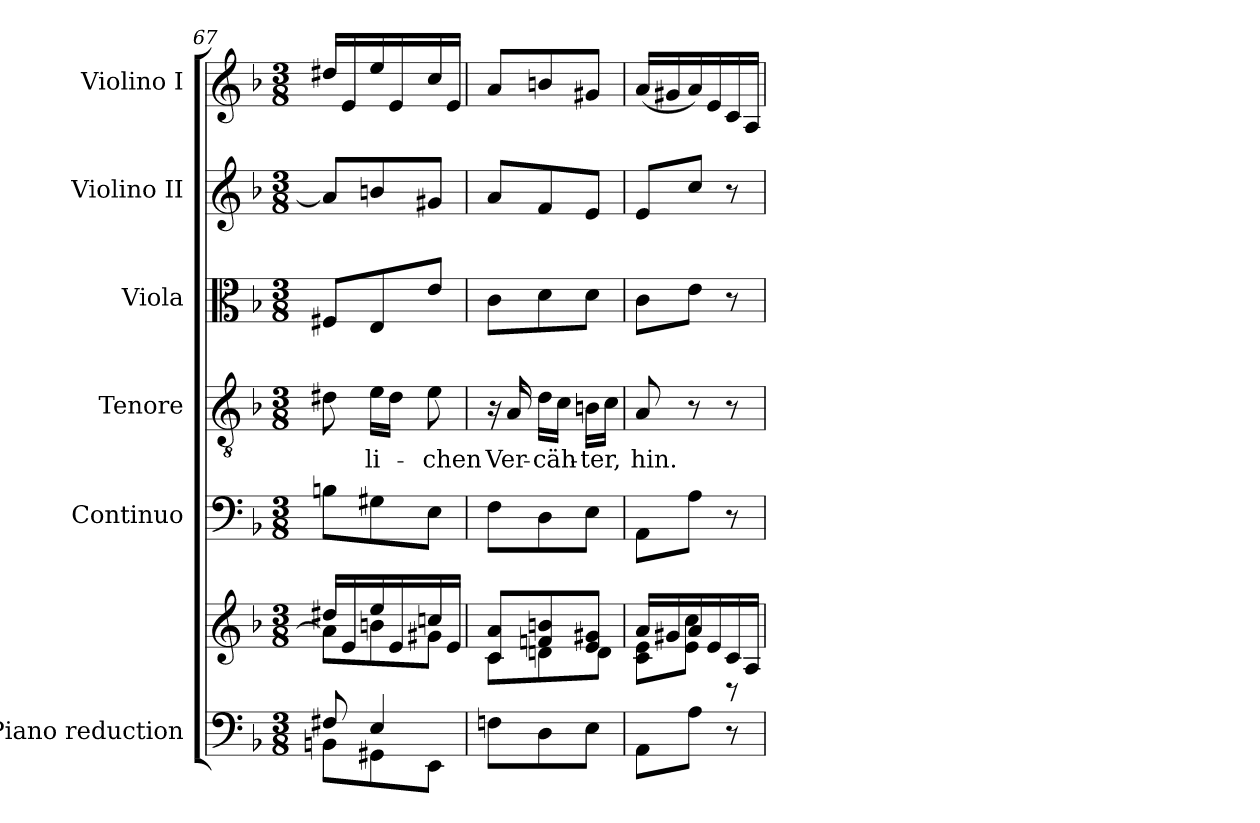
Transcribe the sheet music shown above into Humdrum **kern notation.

**kern	**kern	**dynam	**kern	**kern	**text	**kern	**kern	**kern
*part6	*part6	*part6	*part5	*part4	*part4	*part3	*part2	*part1
*staff7	*staff6	*staff6/7	*staff5	*staff4	*staff4	*staff3	*staff2	*staff1
*I"Piano reduction	*	*	*I"Continuo	*I"Tenore	*	*I"Viola	*I"Violino II	*I"Violino I
*I'Pno	*	*	*	*	*	*I'Vla	*I'Vln	*I'Vln
*clefF4	*clefG2	*	*clefF4	*clefGv2	*	*clefC3	*clefG2	*clefG2
*k[b-]	*k[b-]	*	*k[b-]	*k[b-]	*	*k[b-]	*k[b-]	*k[b-]
*M3/8	*M3/8	*	*M3/8	*M3/8	*	*M3/8	*M3/8	*M3/8
=67	=67	=67	=67	=67	=67	=67	=67	=67
*^	*^	*	*	*	*	*	*	*
8F#X/	8BBn\L	16dd#X/LL	8a\L]	.	8Bn\L	8d#X\	.	8F#X/L	8a/L]	16dd#X/LL
.	.	16e/	.	.	.	.	.	.	.	16e/
!	!	!	!	!	!	!	!LO:LY:b	!	!	!
4E/	8GG#X\	16ee/	8bn\	.	8G#X\	16e\LL	-li-	8E/	8bn/	16ee/
.	.	16e/	.	.	.	16d#\JJ	.	.	.	16e/
!	!	!	!	!	!	!	!LO:LY:b	!	!	!
.	8EE\J	16ccn/	8g#X\J	.	8E\J	8e\	-chen	8e/J	8g#X/J	16cc/
.	.	16e/JJ	.	.	.	.	.	.	.	16e/JJ
*v	*v	*	*	*	*	*	*	*	*	*
=68	=68	=68	=68	=68	=68	=68	=68	=68	=68
8Fn\L	8c/ 8a/L	8c\L	.	8F\L	16r	.	8c\L	8a/L	8a/L
!	!	!	!	!	!	!LO:LY:b	!	!	!
.	.	.	.	.	16A/	Ver-	.	.	.
!	!	!	!	!	!	!LO:LY:b	!	!	!
8D\	8fn/ 8bn/	8dn\	.	8D\	16d\LL	-cäh-	8d\	8f/	8bn/
.	.	.	.	.	16c\JJ	.	.	.	.
!	!	!	!	!	!	!LO:LY:b	!	!	!
8E\J	8e/ 8g#X/J	8d\J	.	8E\J	16Bn\LL	-ter,	8d\J	8e/J	8g#X/J
.	.	.	.	.	16c\JJ	.	.	.	.
=69	=69	=69	=69	=69	=69	=69	=69	=69	=69
!	!	!	!LO:DY:b	!	!	!LO:LY:b	!	!	!
!	!	!	!LO:DY:n=1:b	!	!	!	!	!	!
!	!	!	!LO:DY:n=2:b	!	!	!	!	!	!
8AA\L	16a/LL	8c\ 8e\L	other-dynamics f other-dynamics	8AA\L	8A/	hin.	8c\L	8e/L	(16a/LL
.	16g#X/	.	.	.	.	.	.	.	16g#X/
8A\J	16a/	8e\ 8cc\J	.	8A\J	8r	.	8e\J	8cc/J	16a/)
.	16e/	.	.	.	.	.	.	.	16e/
8r	16c/	8r	.	8r	8r	.	8r	8r	16c/
.	16A/JJ	.	.	.	.	.	.	.	16A/JJ
*	*v	*v	*	*	*	*	*	*	*
=	=	=	=	=	=	=	=	=
*-	*-	*-	*-	*-	*-	*-	*-	*-
